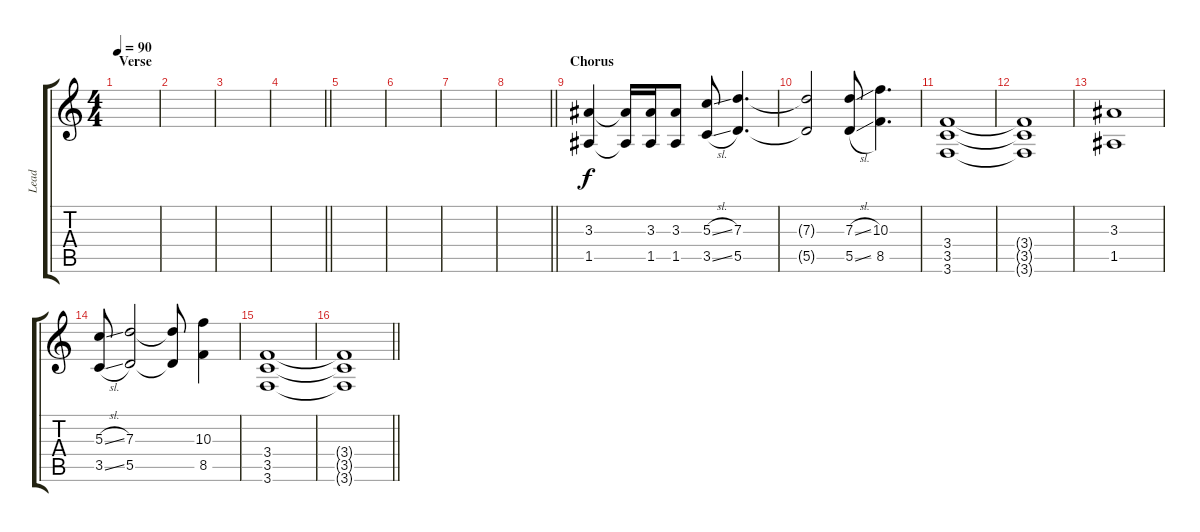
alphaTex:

\track ("Lead" "Lead") {instrument distortionguitar}
\staff {score tabs}
\tuning (E4 B3 G3 D3 A2 D2) {hide}
\ts (4 4)
\section ("" "Verse")
\tempo 90
\clef g2
\ks c
|
|
|
\barLineRight lightlight
|
|
|
|
\barLineRight lightlight
|
\section ("" "Chorus")
(3.3 1.5).4{balance 8} (3.3{t} 1.5{t}).16 (3.3 1.5).16 (3.3 1.5).8 (5.3{sl} 3.5{sl}).8 (7.3 5.5).4{d} |
(7.3{t} 5.5{t}).2 (7.3{sl} 5.5{sl}).8 (10.3 8.5).4{d} |
(3.4 3.5 3.6).1 |
(3.4{t} 3.5{t} 3.6{t}).1 |
(3.3 1.5).1 |
(5.3{sl} 3.5{sl}).8 (7.3 5.5).2 (7.3{t} 5.5{t}).8 (10.3 8.5).4 |
(3.4 3.5 3.6).1 |
\barLineRight lightlight
(3.4{t} 3.5{t} 3.6{t}).1
